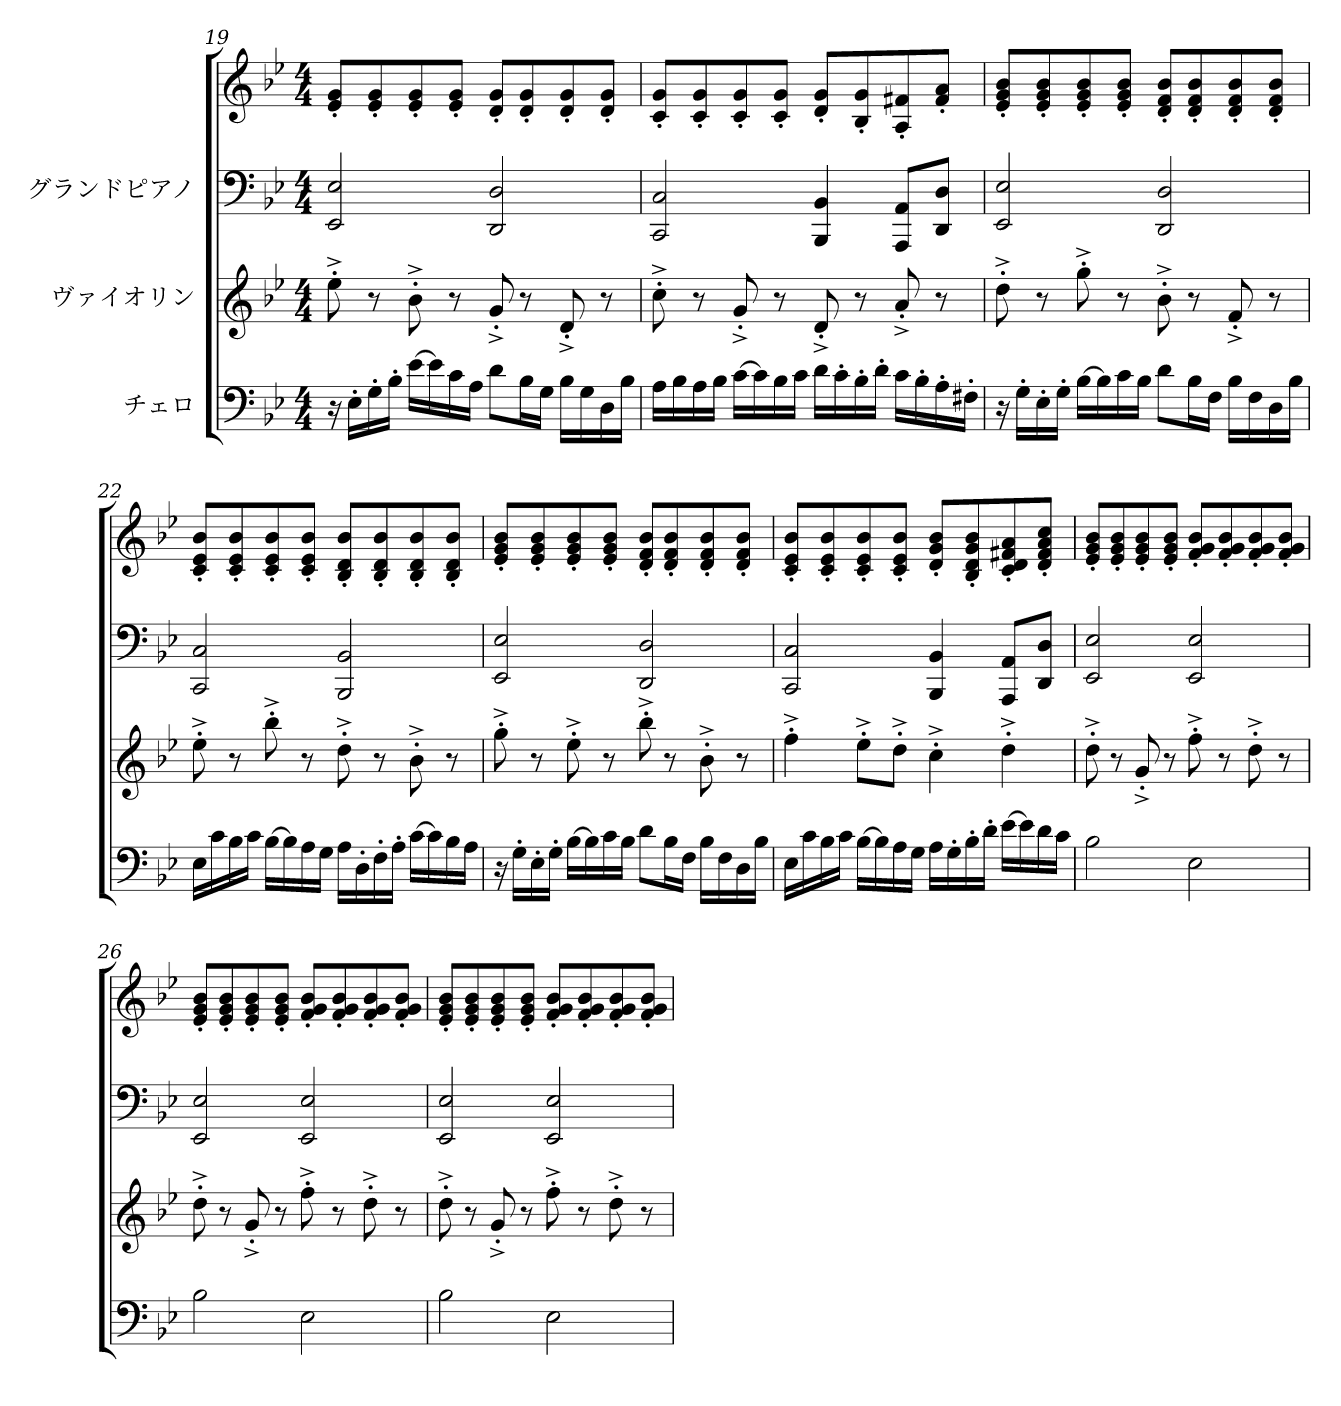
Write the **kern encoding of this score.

**kern	**kern	**kern	**kern
*part3	*part2	*part1	*part1
*staff4	*staff3	*staff2	*staff1
*I"チェロ	*I"ヴァイオリン	*I"グランドピアノ	*
*clefF4	*clefG2	*clefF4	*clefG2
*k[b-e-]	*k[b-e-]	*k[b-e-]	*k[b-e-]
*M4/4	*M4/4	*M4/4	*M4/4
=19	=19	=19	=19
16r	8ee-'^\	2EE-/ 2E-/	8e-/' 8g/'L
16E-'\LL	.	.	.
16G'\	8r	.	8e-/' 8g/'
16B-'\JJ	.	.	.
[16e-\LL	8b-'^\	.	8e-/' 8g/'
16e-\]	.	.	.
16c\	8r	.	8e-/' 8g/'J
16A\JJ	.	.	.
8d\L	8g'^/	2DD/ 2D/	8d/' 8g/'L
16B-\L	8r	.	8d/' 8g/'
16G\JJ	.	.	.
16B-\LL	8d'^/	.	8d/' 8g/'
16G\	.	.	.
16D\	8r	.	8d/' 8g/'J
16B-\JJ	.	.	.
!!LO:LB:g=z
=20	=20	=20	=20
16A\LL	8cc'^\	2CC/ 2C/	8c/' 8g/'L
16B-\	.	.	.
16A\	8r	.	8c/' 8g/'
16B-\JJ	.	.	.
[16c\LL	8g'^/	.	8c/' 8g/'
16c\]	.	.	.
16B-\	8r	.	8c/' 8g/'J
16c\JJ	.	.	.
16d\LL	8d'^/	4BBB-/ 4BB-/	8d/' 8g/'L
16c'\	.	.	.
16B-'\	8r	.	8B-/' 8g/'
16d'\JJ	.	.	.
16c\LL	8a'^/	8AAA/ 8AA/L	8A/' 8f#X/'
16B-'\	.	.	.
16A'\	8r	8DD/ 8D/J	8f#/' 8a/'J
16F#X'\JJ	.	.	.
=21	=21	=21	=21
16r	8dd'^\	2EE-/ 2E-/	8e-/' 8g/' 8b-/'L
16G'\LL	.	.	.
16E-'\	8r	.	8e-/' 8g/' 8b-/'
16G'\JJ	.	.	.
[16B-\LL	8gg'^\	.	8e-/' 8g/' 8b-/'
16B-\]	.	.	.
16c\	8r	.	8e-/' 8g/' 8b-/'J
16B-\JJ	.	.	.
8d\L	8b-'^\	2DD/ 2D/	8d/' 8f/' 8b-/'L
16B-\L	8r	.	8d/' 8f/' 8b-/'
16F\JJ	.	.	.
16B-\LL	8f'^/	.	8d/' 8f/' 8b-/'
16F\	.	.	.
16D\	8r	.	8d/' 8f/' 8b-/'J
16B-\JJ	.	.	.
=22	=22	=22	=22
16E-\LL	8ee-'^\	2CC/ 2C/	8c/' 8e-/' 8b-/'L
16c\	.	.	.
16B-\	8r	.	8c/' 8e-/' 8b-/'
16c\JJ	.	.	.
[16B-\LL	8bb-'^\	.	8c/' 8e-/' 8b-/'
16B-\]	.	.	.
16A\	8r	.	8c/' 8e-/' 8b-/'J
16G\JJ	.	.	.
16A\LL	8dd'^\	2BBB-/ 2BB-/	8B-/' 8d/' 8b-/'L
16D'\	.	.	.
16F'\	8r	.	8B-/' 8d/' 8b-/'
16A'\JJ	.	.	.
[16c\LL	8b-'^\	.	8B-/' 8d/' 8b-/'
16c\]	.	.	.
16B-\	8r	.	8B-/' 8d/' 8b-/'J
16A\JJ	.	.	.
!!LO:LB:g=z
=23	=23	=23	=23
16r	8gg'^\	2EE-/ 2E-/	8e-/' 8g/' 8b-/'L
16G'\LL	.	.	.
16E-'\	8r	.	8e-/' 8g/' 8b-/'
16G'\JJ	.	.	.
[16B-\LL	8ee-'^\	.	8e-/' 8g/' 8b-/'
16B-\]	.	.	.
16c\	8r	.	8e-/' 8g/' 8b-/'J
16B-\JJ	.	.	.
8d\L	8bb-'^\	2DD/ 2D/	8d/' 8f/' 8b-/'L
16B-\L	8r	.	8d/' 8f/' 8b-/'
16F\JJ	.	.	.
16B-\LL	8b-'^\	.	8d/' 8f/' 8b-/'
16F\	.	.	.
16D\	8r	.	8d/' 8f/' 8b-/'J
16B-\JJ	.	.	.
=24	=24	=24	=24
16E-\LL	4ff'^\	2CC/ 2C/	8c/' 8e-/' 8b-/'L
16c\	.	.	.
16B-\	.	.	8c/' 8e-/' 8b-/'
16c\JJ	.	.	.
[16B-\LL	8ee-'^\L	.	8c/' 8e-/' 8b-/'
16B-\]	.	.	.
16A\	8dd'^\J	.	8c/' 8e-/' 8b-/'J
16G\JJ	.	.	.
16A\LL	4cc'^\	4BBB-/ 4BB-/	8d/' 8g/' 8b-/'L
16G'\	.	.	.
16B-'\	.	.	8B-/' 8d/' 8g/' 8b-/'
16d'\JJ	.	.	.
[16e-\LL	4dd'^\	8AAA/ 8AA/L	8c/' 8d/' 8f#X/' 8a/'
16e-\]	.	.	.
16d\	.	8DD/ 8D/J	8d/' 8f#/' 8a/' 8cc/'J
16c\JJ	.	.	.
=25	=25	=25	=25
2B-\	8dd'^\	2EE-/ 2E-/	8e-/' 8g/' 8b-/'L
.	8r	.	8e-/' 8g/' 8b-/'
.	8g'^/	.	8e-/' 8g/' 8b-/'
.	8r	.	8e-/' 8g/' 8b-/'J
2E-\	8ff'^\	2EE-/ 2E-/	8f/' 8g/' 8b-/'L
.	8r	.	8f/' 8g/' 8b-/'
.	8dd'^\	.	8f/' 8g/' 8b-/'
.	8r	.	8f/' 8g/' 8b-/'J
=26	=26	=26	=26
2B-\	8dd'^\	2EE-/ 2E-/	8e-/' 8g/' 8b-/'L
.	8r	.	8e-/' 8g/' 8b-/'
.	8g'^/	.	8e-/' 8g/' 8b-/'
.	8r	.	8e-/' 8g/' 8b-/'J
2E-\	8ff'^\	2EE-/ 2E-/	8f/' 8g/' 8b-/'L
.	8r	.	8f/' 8g/' 8b-/'
.	8dd'^\	.	8f/' 8g/' 8b-/'
.	8r	.	8f/' 8g/' 8b-/'J
!!LO:PB:g=z
=27	=27	=27	=27
2B-\	8dd'^\	2EE-/ 2E-/	8e-/' 8g/' 8b-/'L
.	8r	.	8e-/' 8g/' 8b-/'
.	8g'^/	.	8e-/' 8g/' 8b-/'
.	8r	.	8e-/' 8g/' 8b-/'J
2E-\	8ff'^\	2EE-/ 2E-/	8f/' 8g/' 8b-/'L
.	8r	.	8f/' 8g/' 8b-/'
.	8dd'^\	.	8f/' 8g/' 8b-/'
.	8r	.	8f/' 8g/' 8b-/'J
=	=	=	=
*-	*-	*-	*-
